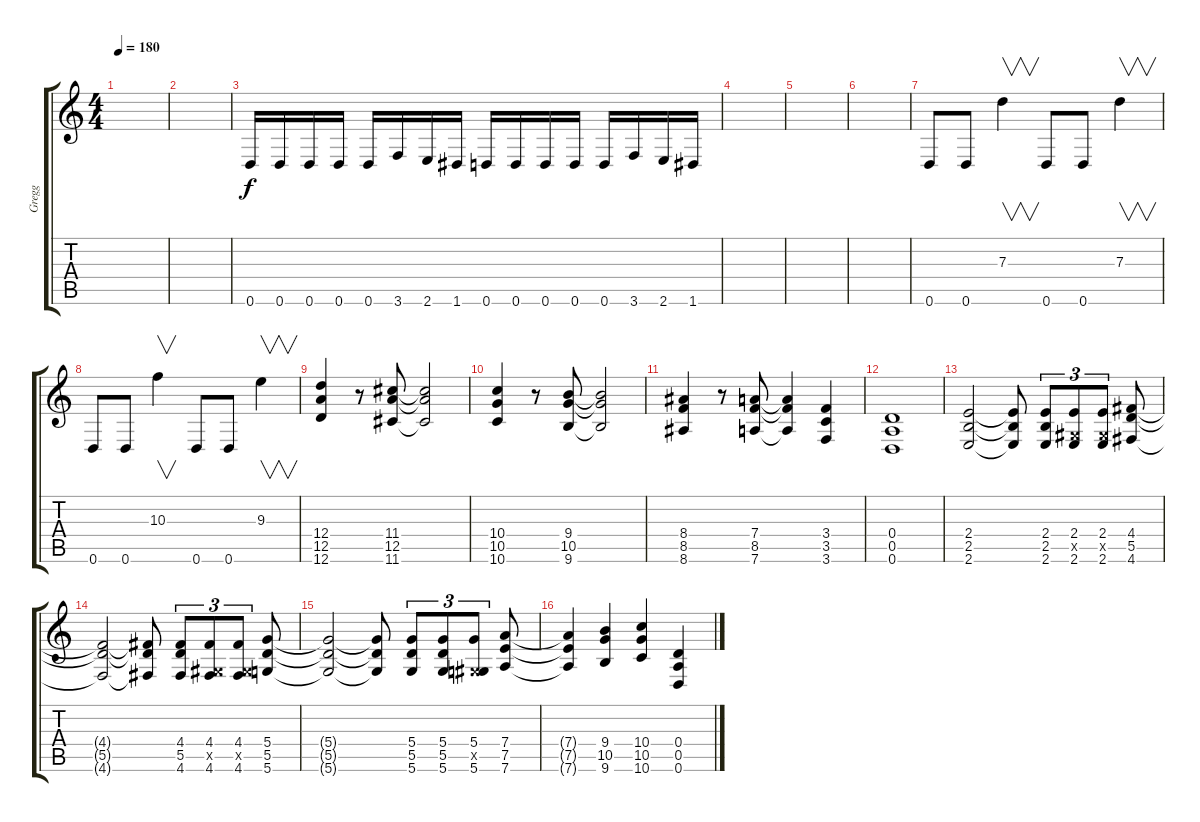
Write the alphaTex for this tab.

\track ("Gregg" "Gregg") {instrument distortionguitar}
\staff {score tabs}
\tuning (E4 B3 G3 D3 A2 D2) {hide}
\ts (4 4)
\tempo 180
\clef g2
\ks c
|
|
0.6.16 0.6.16 0.6.16 0.6.16 0.6.16 3.6.16 2.6.16 1.6.16 0.6.16 0.6.16 0.6.16 0.6.16 0.6.16 3.6.16 2.6.16 1.6.16 |
|
|
|
0.6.8 0.6.8 7.3.4{v} 0.6.8 0.6.8 7.3.4{v} |
0.6.8 0.6.8 10.3.4{v} 0.6.8 0.6.8 9.3.4{v} |
(12.4 12.5 12.6).4 r.8 (11.4 12.5 11.6).8 (11.4{t} 12.5{t} 11.6{t}).2 |
(10.4 10.5 10.6).4 r.8 (9.4 10.5 9.6).8 (9.4{t} 10.5{t} 9.6{t}).2 |
(8.4 8.5 8.6).4 r.8 (7.4 8.5 7.6).8 (7.4{t} 8.5{t} 7.6{t}).4 (3.4 3.5 3.6).4 |
(0.4 0.5 0.6).1 |
(2.4 2.5 2.6).2 (2.4{t} 2.5{t} 2.6{t}).8 (2.4 2.5 2.6).8{tu (3 2)} (2.4 -1.5{x} 2.6).8{tu (3 2)} (2.4 -1.5{x} 2.6).8{tu (3 2)} (4.4 5.5 4.6).8 |
(4.4{t} 5.5{t} 4.6{t}).2 (4.4{t} 5.5{t} 4.6{t}).8 (4.4 5.5 4.6).8{tu (3 2)} (4.4 -1.5{x} 4.6).8{tu (3 2)} (4.4 -1.5{x} 4.6).8{tu (3 2)} (5.4 5.5 5.6).8 |
(5.4{t} 5.5{t} 5.6{t}).2 (5.4{t} 5.5{t} 5.6{t}).8 (5.4 5.5 5.6).8{tu (3 2)} (5.4 5.5 5.6).8{tu (3 2)} (5.4 -1.5{x} 5.6).8{tu (3 2)} (7.4 7.5 7.6).8 |
(7.4{t} 7.5{t} 7.6{t}).4 (9.4 10.5 9.6).4 (10.4 10.5 10.6).4 (0.4 0.5 0.6).4
